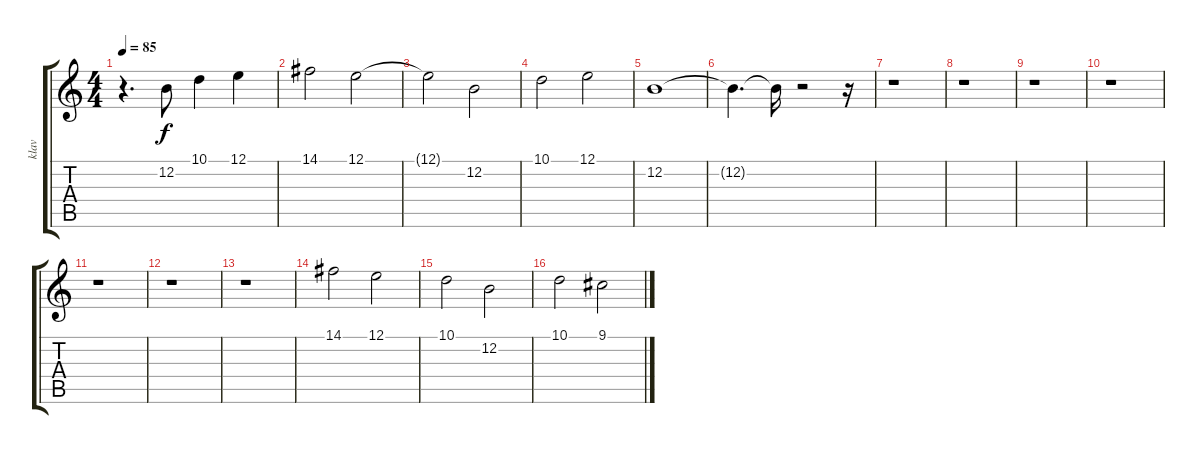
\track ("klav" "klav") {instrument pad2warm}
\staff {score tabs}
\tuning (E4 B3 G3 D3 A2 E2) {hide}
\ts (4 4)
\tempo 85
\clef g2
\ks c
r.4{d dy f} 12.2.8{volume 6} 10.1.4 12.1.4 |
14.1.2 12.1.2 |
12.1{t}.2 12.2.2 |
10.1.2 12.1.2 |
12.2.1 |
12.2{t}.4{d} 12.2{t}.16 r.2 r.16 |
r.1 |
r.1 |
r.1 |
r.1 |
r.1 |
r.1 |
r.1 |
14.1.2{volume 6} 12.1.2 |
10.1.2 12.2.2 |
10.1.2 9.1.2
